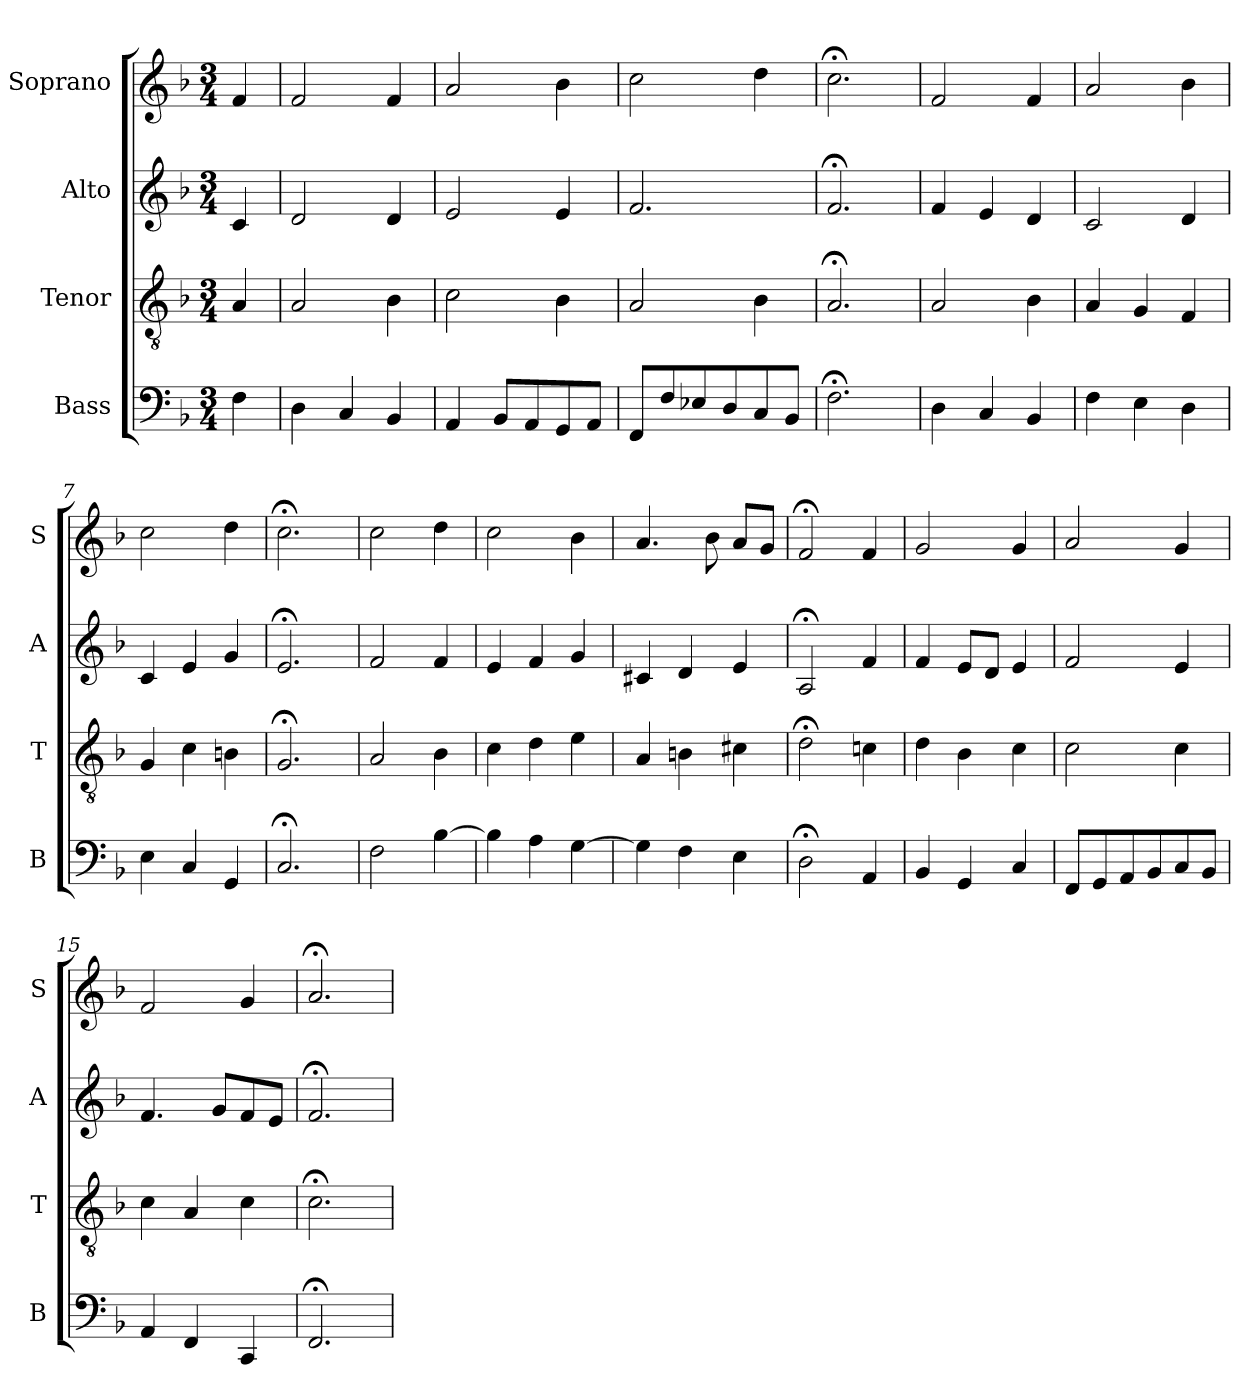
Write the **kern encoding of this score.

**kern	**kern	**kern	**kern
*part4	*part3	*part2	*part1
*staff4	*staff3	*staff2	*staff1
*I"Bass	*I"Tenor	*I"Alto	*I"Soprano
*I'B	*I'T	*I'A	*I'S
*clefF4	*clefGv2	*clefG2	*clefG2
*k[b-]	*k[b-]	*k[b-]	*k[b-]
*F:	*F:	*F:	*F:
*M3/4	*M3/4	*M3/4	*M3/4
*MM100	*MM100	*MM100	*MM100
=	=	=	=
4F	4A	4c	4f
=1	=1	=1	=1
4D	2A	2d	2f
4C	.	.	.
4BB-	4B-	4d	4f
=2	=2	=2	=2
4AA	2c	2e	2a
8BB-L	.	.	.
8AA	.	.	.
8GG	4B-	4e	4b-
8AAJ	.	.	.
=3	=3	=3	=3
8FFL	2A	2.f	2cc
8F	.	.	.
8E-X	.	.	.
8D	.	.	.
8C	4B-	.	4dd
8BB-J	.	.	.
=4	=4	=4	=4
2.F;<	2.A;<	2.f;<	2.cc;<
=5	=5	=5	=5
4D	2A	4f	2f
4C	.	4e	.
4BB-	4B-	4d	4f
=6	=6	=6	=6
4F	4A	2c	2a
4E	4G	.	.
4D	4F	4d	4b-
=7	=7	=7	=7
4E	4G	4c	2cc
4C	4c	4e	.
4GG	4Bn	4g	4dd
=8	=8	=8	=8
2.C;<	2.G;<	2.e;<	2.cc;<
=9	=9	=9	=9
2F	2A	2f	2cc
[4B-	4B-	4f	4dd
=10	=10	=10	=10
4B-]	4c	4e	2cc
4A	4d	4f	.
[4G	4e	4g	4b-
=11	=11	=11	=11
4G]	4A	4c#X	4.a
4F	4Bn	4d	.
.	.	.	8b-
4Ei	4c#Xi	4ei	8aiL
.	.	.	8gJ
=12	=12	=12	=12
2D;<	2d;<	2A;<	2f;<
4AA	4cn	4f	4f
=13	=13	=13	=13
4BB-	4d	4f	2g
4GG	4B-	8eL	.
.	.	8dJ	.
4C	4c	4e	4g
=14	=14	=14	=14
8FFL	2c	2f	2a
8GG	.	.	.
8AA	.	.	.
8BB-	.	.	.
8C	4c	4e	4g
8BB-J	.	.	.
=15	=15	=15	=15
4AA	4c	4.f	2f
4FF	4A	.	.
.	.	8gL	.
4CC	4c	8f	4g
.	.	8eJ	.
=16	=16	=16	=16
2.FF;<	2.c;<	2.f;<	2.a;<
=	=	=	=
*-	*-	*-	*-
